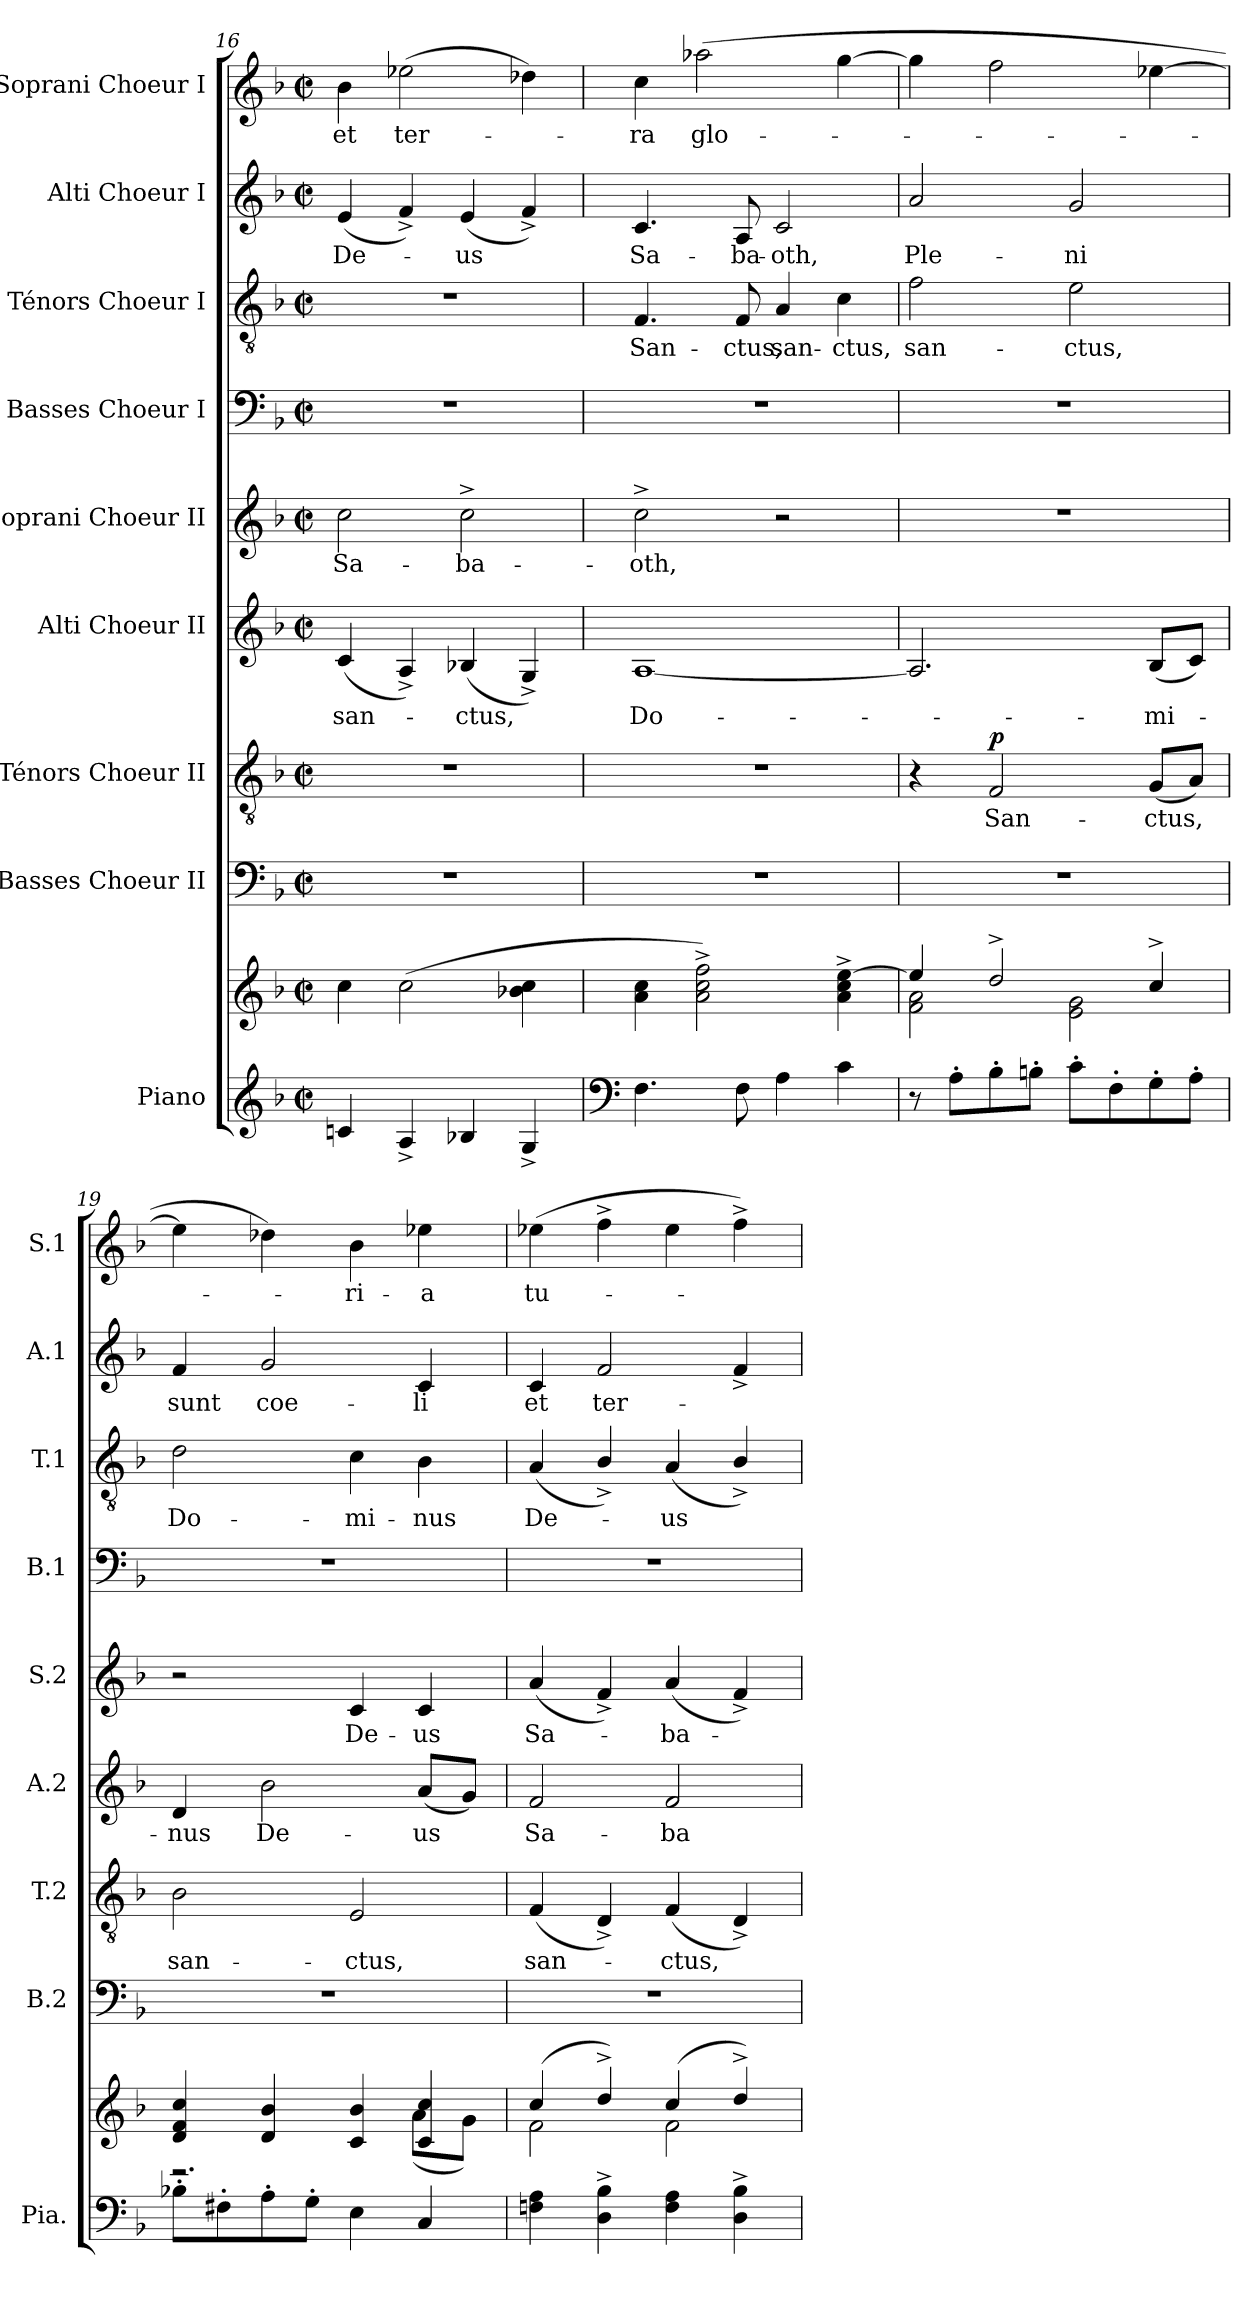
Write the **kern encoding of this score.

**kern	**kern	**kern	**kern	**text	**dynam	**kern	**text	**kern	**text	**kern	**kern	**text	**kern	**text	**kern	**text
*part9	*part9	*part8	*part7	*part7	*part7	*part6	*part6	*part5	*part5	*part4	*part3	*part3	*part2	*part2	*part1	*part1
*staff10	*staff9	*staff8	*staff7	*staff7	*staff7	*staff6	*staff6	*staff5	*staff5	*staff4	*staff3	*staff3	*staff2	*staff2	*staff1	*staff1
*I"Piano	*	*I"Basses Choeur II	*I"Ténors Choeur II	*	*	*I"Alti Choeur II	*	*I"Soprani Choeur II	*	*I"Basses Choeur I	*I"Ténors Choeur I	*	*I"Alti Choeur I	*	*I"Soprani Choeur I	*
*I'Pia.	*	*I'B.2	*I'T.2	*	*	*I'A.2	*	*I'S.2	*	*I'B.1	*I'T.1	*	*I'A.1	*	*I'S.1	*
*clefG2	*clefG2	*clefF4	*clefGv2	*	*	*clefG2	*	*clefG2	*	*clefF4	*clefGv2	*	*clefG2	*	*clefG2	*
*	*	*	*	*	*	*	*	*	*	*	*	*	*	*	*ITrd2c3	*
*k[b-]	*k[b-]	*k[b-]	*k[b-]	*	*	*k[b-]	*	*k[b-]	*	*k[b-]	*k[b-]	*	*k[b-]	*	*k[f#c#]	*
*M2/2	*M2/2	*M2/2	*M2/2	*	*	*M2/2	*	*M2/2	*	*M2/2	*M2/2	*	*M2/2	*	*M2/2	*
*met(c|)	*met(c|)	*met(c|)	*met(c|)	*	*	*met(c|)	*	*met(c|)	*	*met(c|)	*met(c|)	*	*met(c|)	*	*met(c|)	*
=16	=16	=16	=16	=16	=16	=16	=16	=16	=16	=16	=16	=16	=16	=16	=16	=16
4cn/	4cc\	1r	1r	.	.	(4c/	san-	2cci\	Sa-	1r	1r	.	(4e/	De-	4gi\	et
4A^/	(2cc\	.	.	.	.	4A^/)	.	.	.	.	.	.	4f^/)	.	(2ccni\	ter-
4B-X/	.	.	.	.	.	(4B-X/	-ctus,	2cc^i\	-ba-	.	.	.	(4e/	-us	.	.
4G^/	4b-X\ 4cc\	.	.	.	.	4G^/)	.	.	.	.	.	.	4f^/)	.	4b-Xi\)	.
=17	=17	=17	=17	=17	=17	=17	=17	=17	=17	=17	=17	=17	=17	=17	=17	=17
*clefF4	*	*	*	*	*	*	*	*	*	*	*	*	*	*	*	*
4.F\	4a\ 4cc\	1r	1r	.	.	[1A	Do-	2cc^i\	-oth,	1r	4.F/	San-	4.c/	Sa-	4ai\	-ra
.	2a\^ 2cc\^ 2ff\^)	.	.	.	.	.	.	.	.	.	.	.	.	.	(2ffni\	glo-
8F\	.	.	.	.	.	.	.	.	.	.	8F/	-ctus,	8A/	-ba-	.	.
4A\	.	.	.	.	.	.	.	2r	.	.	4A/	san-	2c/	-oth,	.	.
4c\	4a\^ 4cc\^ [4ee\^	.	.	.	.	.	.	.	.	.	4c\	-ctus,	.	.	[4eei\	.
!!LO:PB:g=z
=18	=18	=18	=18	=18	=18	=18	=18	=18	=18	=18	=18	=18	=18	=18	=18	=18
*	*^	*	*	*	*	*	*	*	*	*	*	*	*	*	*	*
8r	4ee/]	2f\ 2a\	1r	4r	.	.	2.A/]	.	1r	.	1r	2f\	san-	2a/	Ple-	4eei\]	.
8A'\L	.	.	.	.	.	.	.	.	.	.	.	.	.	.	.	.	.
!	!	!	!	!	!	!LO:DY:a	!	!	!	!	!	!	!	!	!	!	!
8B-'\	2dd^/	.	.	2F/	San-	p	.	.	.	.	.	.	.	.	.	2ddi\	.
8Bn'\J	.	.	.	.	.	.	.	.	.	.	.	.	.	.	.	.	.
8c'\L	.	2e\ 2g\	.	.	.	.	.	.	.	.	.	2e\	-ctus,	2g/	-ni	.	.
8F'\	.	.	.	.	.	.	.	.	.	.	.	.	.	.	.	.	.
8G'\	4cc^/	.	.	(8G/L	-ctus,	.	(8B-/L	-mi-	.	.	.	.	.	.	.	[4ccni\	.
8A'\J	.	.	.	8A/J)	.	.	8c/J)	.	.	.	.	.	.	.	.	.	.
=19	=19	=19	=19	=19	=19	=19	=19	=19	=19	=19	=19	=19	=19	=19	=19	=19	=19
8B-X'\L	4d/ 4f/ 4cc/	2.r	1r	2B-\	san-	.	4d/	-nus	2r	.	1r	2d\	Do-	4f/	sunt	4cci\]	.
8F#X'\	.	.	.	.	.	.	.	.	.	.	.	.	.	.	.	.	.
8A'\	4d/ 4b-/	.	.	.	.	.	2b-\	De-	.	.	.	.	.	2g/	coe-	4b-Xi\)	.
8G'\J	.	.	.	.	.	.	.	.	.	.	.	.	.	.	.	.	.
4E\	4c/ 4b-/	.	.	2E/	-ctus,	.	.	.	4ci/	De-	.	4c\	-mi-	.	.	4gi\	-ri-
4C/	4c/ 4cc/	(8a\L	.	.	.	.	(8a/L	-us	4ci/	-us	.	4B-\	-nus	4c/	-li	4ccni\	-a
.	.	8g\J)	.	.	.	.	8g/J)	.	.	.	.	.	.	.	.	.	.
=20	=20	=20	=20	=20	=20	=20	=20	=20	=20	=20	=20	=20	=20	=20	=20	=20	=20
4Fn\ 4A\	(4cc/	2f\	1r	(4F/	san-	.	2f/	Sa-	(4ai/	Sa-	1r	(>4A/	De-	4c/	et	(4ccni\	tu-
4D\^ 4B-\^	4dd^/)	.	.	4D^/)	.	.	.	.	4f^i/)	.	.	4B-^/)	.	2f/	ter-	4dd^i\	.
4F\ 4A\	(4cc/	2f\	.	(4F/	-ctus,	.	2f/	-ba-	(4ai/	-ba-	.	(>4A/	-us	.	.	4cci\	.
4D\^ 4B-\^	4dd^/)	.	.	4D^/)	.	.	.	.	4f^i/)	.	.	4B-^/)	.	4f^/	.	4dd^i\)	.
*	*v	*v	*	*	*	*	*	*	*	*	*	*	*	*	*	*	*
=	=	=	=	=	=	=	=	=	=	=	=	=	=	=	=	=
*-	*-	*-	*-	*-	*-	*-	*-	*-	*-	*-	*-	*-	*-	*-	*-	*-
